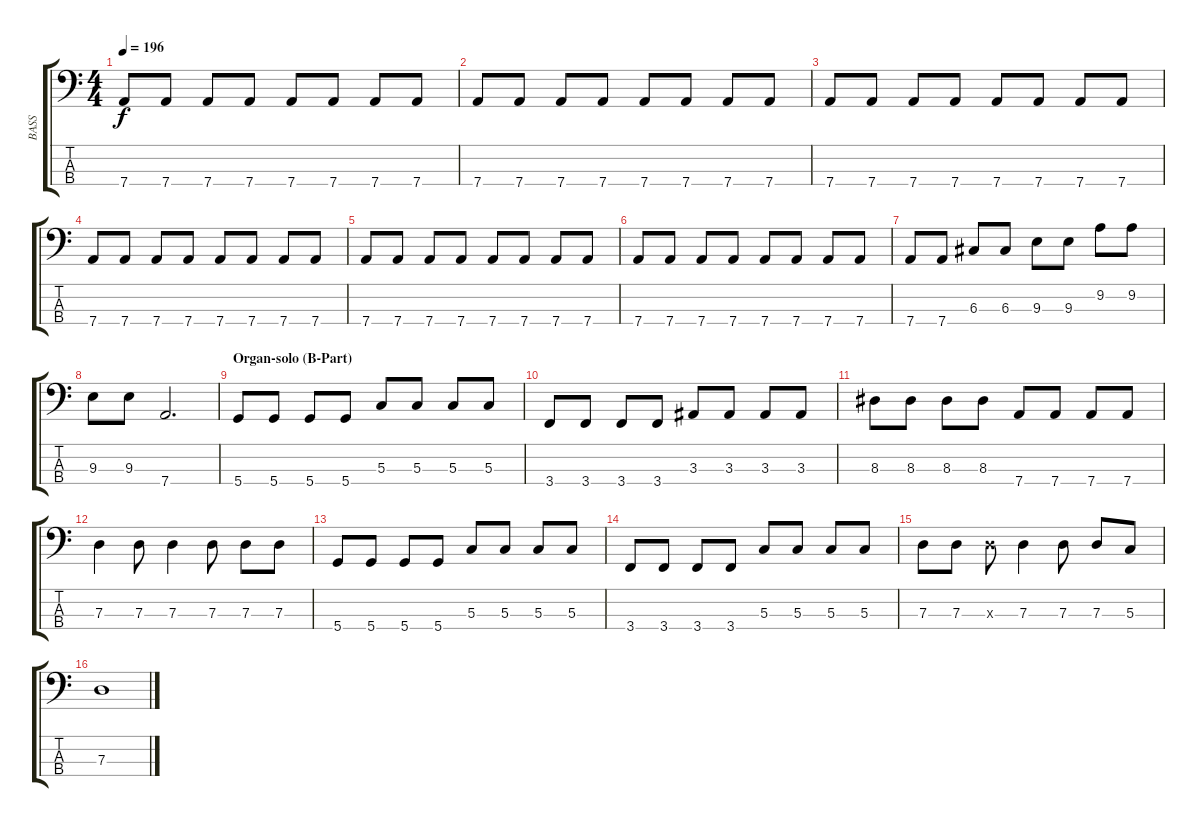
\track ("BASS" "BASS") {instrument electricbassfinger}
\staff {score tabs}
\tuning (F2 C2 G1 D1) {hide}
\ts (4 4)
\tempo 196
\clef f4
\ks c
7.4.8{dy f} 7.4.8 7.4.8 7.4.8 7.4.8 7.4.8 7.4.8 7.4.8 |
7.4.8 7.4.8 7.4.8 7.4.8 7.4.8 7.4.8 7.4.8 7.4.8 |
7.4.8 7.4.8 7.4.8 7.4.8 7.4.8 7.4.8 7.4.8 7.4.8 |
7.4.8 7.4.8 7.4.8 7.4.8 7.4.8 7.4.8 7.4.8 7.4.8 |
7.4.8 7.4.8 7.4.8 7.4.8 7.4.8 7.4.8 7.4.8 7.4.8 |
7.4.8 7.4.8 7.4.8 7.4.8 7.4.8 7.4.8 7.4.8 7.4.8 |
7.4.8 7.4.8 6.3.8 6.3.8 9.3.8 9.3.8 9.2.8 9.2.8 |
9.3.8 9.3.8 7.4.2{d} |
\section ("" "Organ-solo (B-Part)")
5.4.8 5.4.8 5.4.8 5.4.8 5.3.8 5.3.8 5.3.8 5.3.8 |
3.4.8 3.4.8 3.4.8 3.4.8 3.3.8 3.3.8 3.3.8 3.3.8 |
8.3.8 8.3.8 8.3.8 8.3.8 7.4.8 7.4.8 7.4.8 7.4.8 |
7.3.4 7.3.8 7.3.4 7.3.8 7.3.8 7.3.8 |
5.4.8 5.4.8 5.4.8 5.4.8 5.3.8 5.3.8 5.3.8 5.3.8 |
3.4.8 3.4.8 3.4.8 3.4.8 5.3.8 5.3.8 5.3.8 5.3.8 |
7.3.8 7.3.8 7.3{x}.8 7.3.4 7.3.8 7.3.8 5.3.8 |
7.3.1
